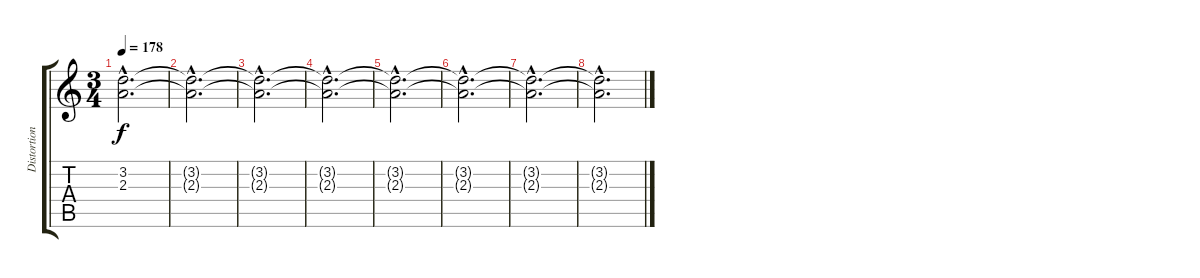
\track ("Distortion Guitar 2" "Distortion") {instrument distortionguitar}
\staff {score tabs}
\tuning (E4 B3 G3 D3 A2 D2) {hide}
\ts (3 4)
\tempo 178
\clef g2
\ks c
(3.2{hac} 2.3{hac}).2{d dy f} |
(3.2{hac t} 2.3{hac t}).2{d} |
(3.2{hac t} 2.3{hac t}).2{d} |
(3.2{hac t} 2.3{hac t}).2{d} |
(3.2{hac t} 2.3{hac t}).2{d} |
(3.2{hac t} 2.3{hac t}).2{d} |
(3.2{hac t} 2.3{hac t}).2{d} |
(3.2{hac t} 2.3{hac t}).2{d}
